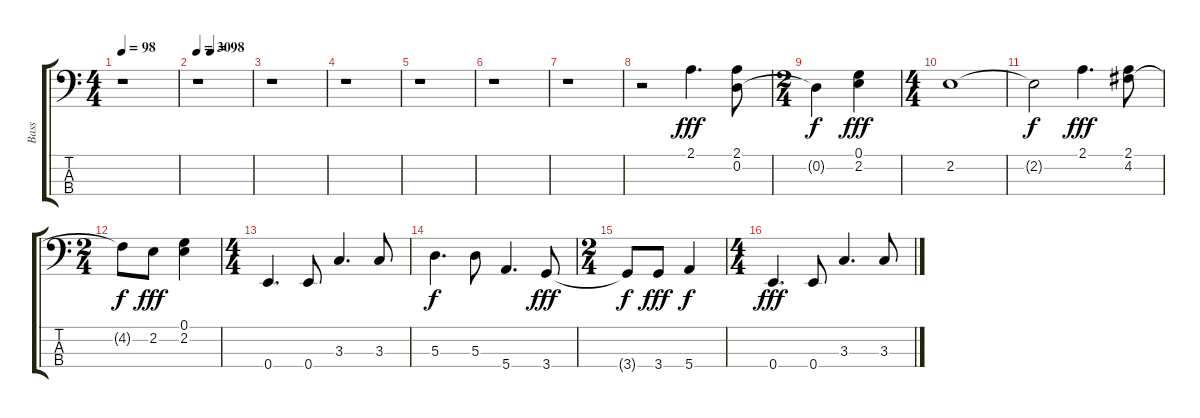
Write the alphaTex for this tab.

\track ("Bass" "Bass") {instrument electricbassfinger}
\staff {score tabs}
\tuning (G2 D2 A1 E1) {hide}
\ts (4 4)
\tempo 98
\tempo 30
\tempo 98
\clef f4
\ks c
r.1{dy fff instrument electricbassfinger} |
\tempo 30
\tempo (98 0.25)
r.1 |
r.1 |
r.1 |
r.1 |
r.1 |
r.1 |
r.2 2.1.4{d} (2.1 0.2).8 |
\ts (2 4)
0.2{t}.4{dy f} (0.1 2.2).4{dy fff} |
\ts (4 4)
2.2.1 |
2.2{t}.2{dy f} 2.1.4{d dy fff} (2.1 4.2).8 |
\ts (2 4)
4.2{t}.8{dy f} 2.2.8{dy fff} (0.1 2.2).4 |
\ts (4 4)
0.4.4{d} 0.4.8 3.3.4{d} 3.3.8 |
5.3.4{d dy f} 5.3.8 5.4.4{d} 3.4.8{dy fff} |
\ts (2 4)
3.4{t}.8{dy f} 3.4.8{dy fff} 5.4.4{dy f} |
\ts (4 4)
0.4.4{d dy fff} 0.4.8 3.3.4{d} 3.3.8
